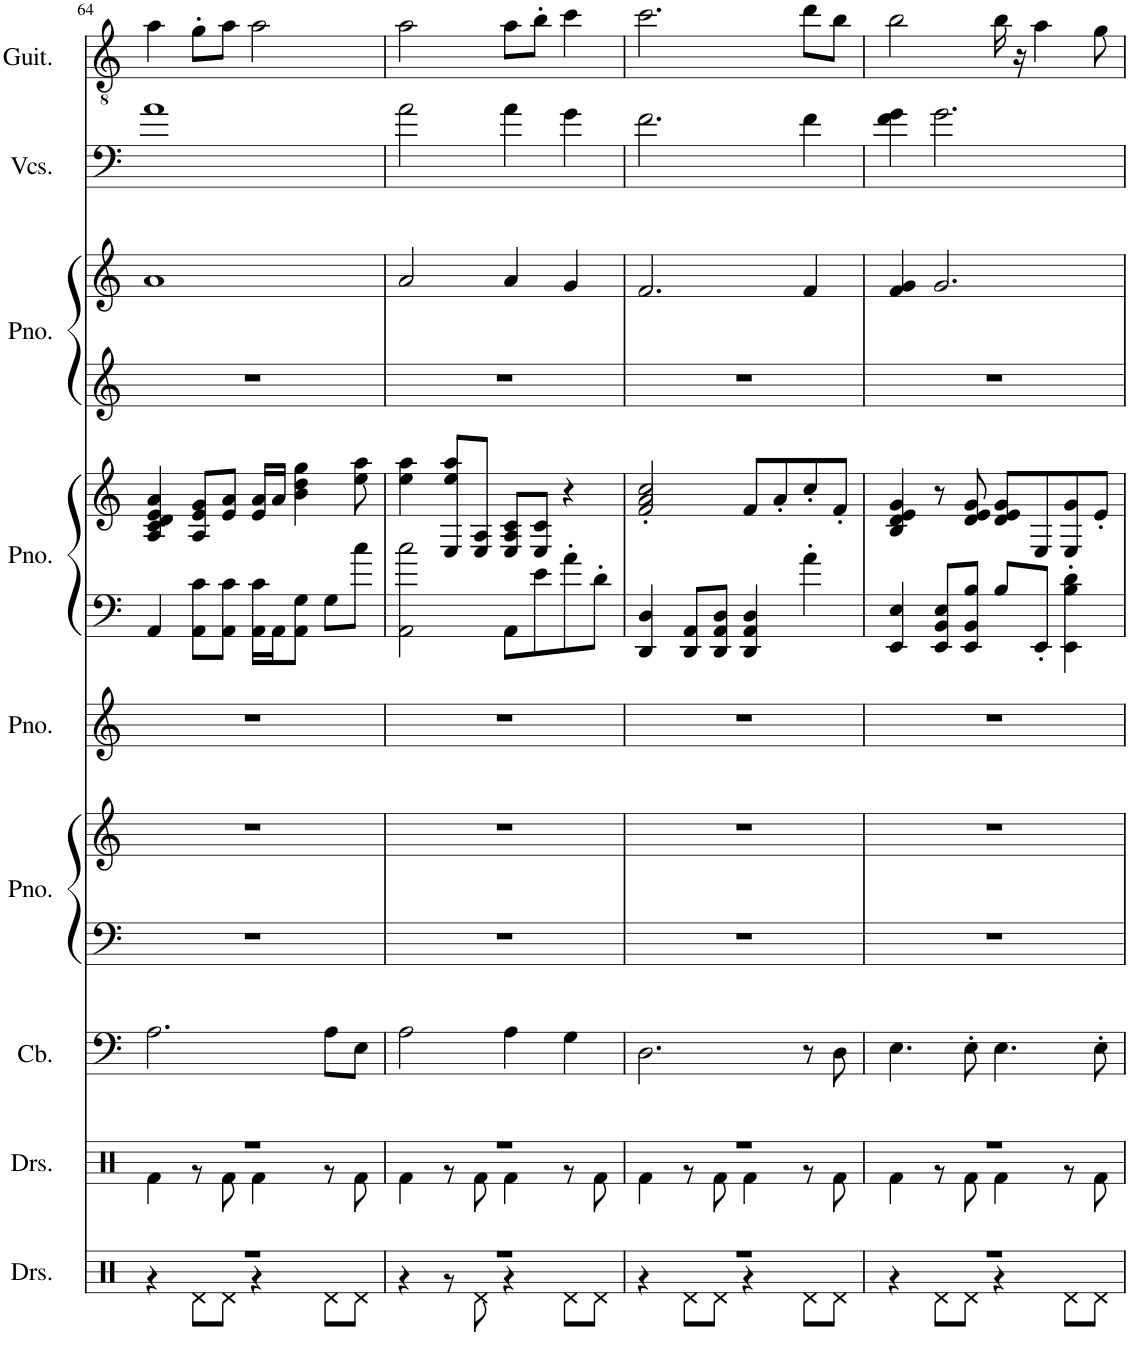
**kern	**kern	**kern	**kern	**kern	**kern	**kern	**kern	**kern	**kern	**kern	**kern
*part9	*part8	*part7	*part6	*part6	*part5	*part4	*part4	*part3	*part3	*part2	*part1
*staff12	*staff11	*staff10	*staff9	*staff8	*staff7	*staff6	*staff5	*staff4	*staff3	*staff2	*staff1
*I"Drumset	*I"Drumset	*I"Contrabass	*I"Piano	*	*I"Piano	*I"Piano	*	*I"Piano	*	*I"Violoncellos	*I"Classical Guitar
*I'Drs.	*I'Drs.	*I'Cb.	*I'Pno.	*	*I'Pno.	*I'Pno.	*	*I'Pno.	*	*I'Vcs.	*I'Guit.
!!LO:PB:g=z
*clefX	*clefX	*clefF4	*clefF4	*clefG2	*clefG2	*clefF4	*clefG2	*clefG2	*clefG2	*clefF4	*clefGv2
*	*	*Trd7c12	*	*	*	*	*	*	*	*	*
*k[]	*k[]	*k[]	*k[]	*k[]	*k[]	*k[]	*k[]	*k[]	*k[]	*k[]	*k[]
*M4/4	*M4/4	*M4/4	*M4/4	*M4/4	*M4/4	*M4/4	*M4/4	*M4/4	*M4/4	*M4/4	*M4/4
=64	=64	=64	=64	=64	=64	=64	=64	=64	=64	=64	=64
*^	*^	*	*	*	*	*	*	*	*	*	*
1r	4r	1r	4Rf\	2.A\	1r	1r	1r	4AA/	4A/ 4c/ 4d/ 4e/ 4a/	1r	1a	1a	4a\
.	8Rd\L	.	8r	.	.	.	.	8AA\ 8c\L	8A/ 8e/ 8g/L	.	.	.	8g'\L
.	8Rd\J	.	8Rf\	.	.	.	.	8AA\ 8c\J	8e/ 8a/J	.	.	.	8a\J
.	4r	.	4Rf\	.	.	.	.	16AA\ 16c\LL	16e/ 16a/LL	.	.	.	2a\
.	.	.	.	.	.	.	.	16AA\J	16a/JJ	.	.	.	.
.	.	.	.	.	.	.	.	8AA\ 8G\J	4b\ 4dd\ 4gg\	.	.	.	.
.	8Rd\L	.	8r	8A\L	.	.	.	8G\L	.	.	.	.	.
.	8Rd\J	.	8Rf\	8E\J	.	.	.	8cc\J	8ee\ 8aa\	.	.	.	.
=65	=65	=65	=65	=65	=65	=65	=65	=65	=65	=65	=65	=65	=65
1r	4r	1r	4Rf\	2A\	1r	1r	1r	2AA\ 2cc\	4ee\ 4aa\	1r	2a/	2a\	2a\
.	8r	.	8r	.	.	.	.	.	8E/ 8ee/ 8aa/L	.	.	.	.
.	8Rd\	.	8Rf\	.	.	.	.	.	8E/ 8A/J	.	.	.	.
.	4r	.	4Rf\	4A\	.	.	.	8AA\L	8E/ 8A/ 8c/L	.	4a/	4a\	8a\L
.	.	.	.	.	.	.	.	8e\	8E/ 8c/J	.	.	.	8b'\J
.	8Rd\L	.	8r	4G\	.	.	.	8a'\	4r	.	4g/	4g\	4cc\
.	8Rd\J	.	8Rf\	.	.	.	.	8d'\J	.	.	.	.	.
=66	=66	=66	=66	=66	=66	=66	=66	=66	=66	=66	=66	=66	=66
1r	4r	1r	4Rf\	2.D\	1r	1r	1r	4DD/ 4D/	2f/' 2a/' 2cc/'	1r	2.f/	2.f\	2.cc\
.	8Rd\L	.	8r	.	.	.	.	8DD/ 8AA/L	.	.	.	.	.
.	8Rd\J	.	8Rf\	.	.	.	.	8DD/ 8AA/ 8D/J	.	.	.	.	.
.	4r	.	4Rf\	.	.	.	.	4DD/ 4AA/ 4D/	8f/L	.	.	.	.
.	.	.	.	.	.	.	.	.	8a'/	.	.	.	.
.	8Rd\L	.	8r	8r	.	.	.	4a'\	8cc'/	.	4f/	4f\	8dd\L
.	8Rd\J	.	8Rf\	8D\	.	.	.	.	8f'/J	.	.	.	8b\J
=67	=67	=67	=67	=67	=67	=67	=67	=67	=67	=67	=67	=67	=67
1r	4r	1r	4Rf\	4.E\	1r	1r	1r	4EE/ 4E/	4B/ 4d/ 4e/ 4g/	1r	4f/ 4g/	4f\ 4g\	2b\
.	8Rd\L	.	8r	.	.	.	.	8EE/ 8BB/ 8E/L	8r	.	2.g/	2.g\	.
.	8Rd\J	.	8Rf\	8E'\	.	.	.	8EE/ 8BB/ 8B/J	8d/ 8e/ 8g/	.	.	.	.
.	4r	.	4Rf\	4.E\	.	.	.	8B/L	8d/ 8e/ 8g/L	.	.	.	16b\
.	.	.	.	.	.	.	.	.	.	.	.	.	16r
.	.	.	.	.	.	.	.	8EE'/J	8E/	.	.	.	4a\
.	8Rd\L	.	8r	.	.	.	.	4EE\' 4B\' 4d\'	8E/ 8g/	.	.	.	.
.	8Rd\J	.	8Rf\	8E'\	.	.	.	.	8e'/J	.	.	.	8g\
*v	*v	*	*	*	*	*	*	*	*	*	*	*	*
*	*v	*v	*	*	*	*	*	*	*	*	*	*
=	=	=	=	=	=	=	=	=	=	=	=
*-	*-	*-	*-	*-	*-	*-	*-	*-	*-	*-	*-
